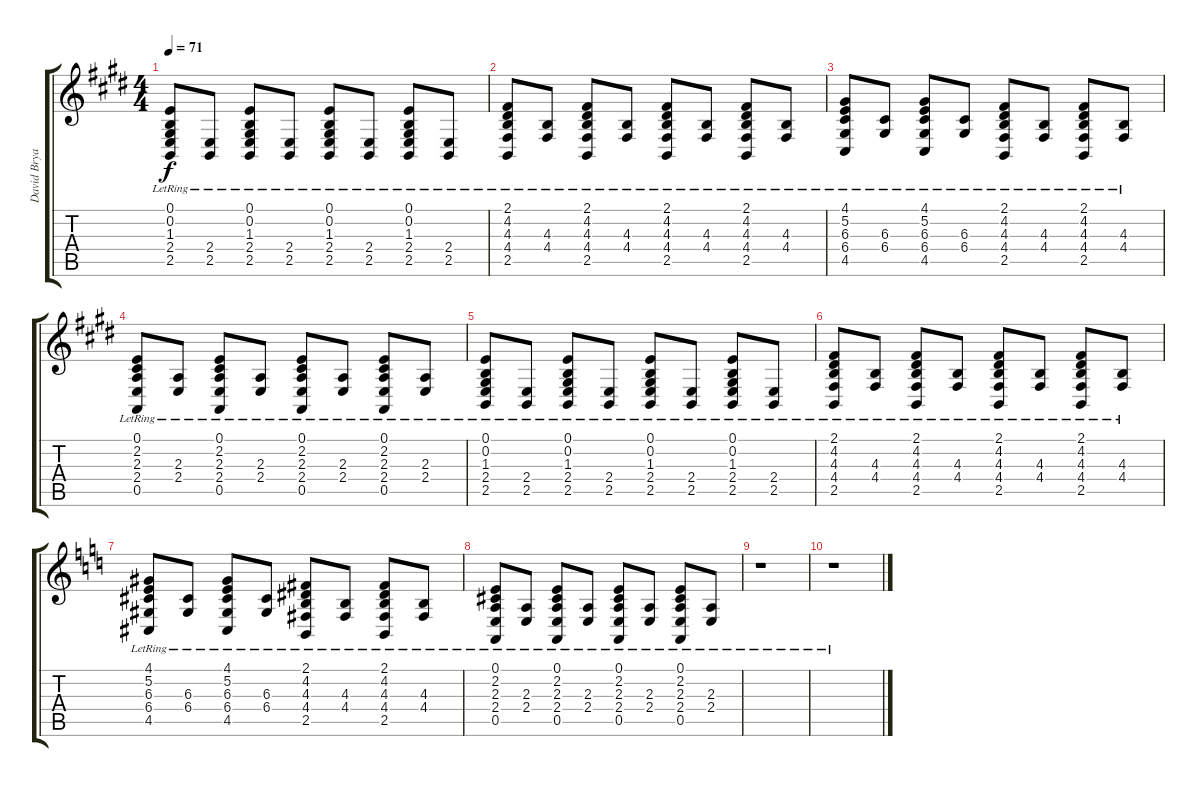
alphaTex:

\track ("David Bryan" "David Brya") {instrument brightacousticpiano}
\staff {score tabs}
\tuning (E4 B3 G3 D3 A2 E2) {hide}
\ts (4 4)
\tempo 71
\clef g2
\ks e
(0.1{lr} 0.2{lr} 1.3{lr} 2.4{lr} 2.5{lr}).8{dy f} (2.4{lr} 2.5{lr}).8 (0.1{lr} 0.2{lr} 1.3{lr} 2.4{lr} 2.5{lr}).8 (2.4{lr} 2.5{lr}).8 (0.1{lr} 0.2{lr} 1.3{lr} 2.4{lr} 2.5{lr}).8 (2.4{lr} 2.5{lr}).8 (0.1{lr} 0.2{lr} 1.3{lr} 2.4{lr} 2.5{lr}).8 (2.4{lr} 2.5{lr}).8 |
(2.1{lr} 4.2{lr} 4.3{lr} 4.4{lr} 2.5{lr}).8 (4.3{lr} 4.4{lr}).8 (2.1{lr} 4.2{lr} 4.3{lr} 4.4{lr} 2.5{lr}).8 (4.3{lr} 4.4{lr}).8 (2.1{lr} 4.2{lr} 4.3{lr} 4.4{lr} 2.5{lr}).8 (4.3{lr} 4.4{lr}).8 (2.1{lr} 4.2{lr} 4.3{lr} 4.4{lr} 2.5{lr}).8 (4.3{lr} 4.4{lr}).8 |
(4.1{lr} 5.2{lr} 6.3{lr} 6.4{lr} 4.5{lr}).8 (6.3{lr} 6.4{lr}).8 (4.1{lr} 5.2{lr} 6.3{lr} 6.4{lr} 4.5{lr}).8 (6.3{lr} 6.4{lr}).8 (2.1{lr} 4.2{lr} 4.3{lr} 4.4{lr} 2.5{lr}).8 (4.3{lr} 4.4{lr}).8 (2.1{lr} 4.2{lr} 4.3{lr} 4.4{lr} 2.5{lr}).8 (4.3{lr} 4.4{lr}).8 |
(0.1{lr} 2.2{lr} 2.3{lr} 2.4{lr} 0.5{lr}).8 (2.3{lr} 2.4{lr}).8 (0.1{lr} 2.2{lr} 2.3{lr} 2.4{lr} 0.5{lr}).8 (2.3{lr} 2.4{lr}).8 (0.1{lr} 2.2{lr} 2.3{lr} 2.4{lr} 0.5{lr}).8 (2.3{lr} 2.4{lr}).8 (0.1{lr} 2.2{lr} 2.3{lr} 2.4{lr} 0.5{lr}).8 (2.3{lr} 2.4{lr}).8 |
(0.1{lr} 0.2{lr} 1.3{lr} 2.4{lr} 2.5{lr}).8{volume 0} (2.4{lr} 2.5{lr}).8 (0.1{lr} 0.2{lr} 1.3{lr} 2.4{lr} 2.5{lr}).8 (2.4{lr} 2.5{lr}).8 (0.1{lr} 0.2{lr} 1.3{lr} 2.4{lr} 2.5{lr}).8 (2.4{lr} 2.5{lr}).8 (0.1{lr} 0.2{lr} 1.3{lr} 2.4{lr} 2.5{lr}).8 (2.4{lr} 2.5{lr}).8 |
(2.1{lr} 4.2{lr} 4.3{lr} 4.4{lr} 2.5{lr}).8 (4.3{lr} 4.4{lr}).8 (2.1{lr} 4.2{lr} 4.3{lr} 4.4{lr} 2.5{lr}).8 (4.3{lr} 4.4{lr}).8 (2.1{lr} 4.2{lr} 4.3{lr} 4.4{lr} 2.5{lr}).8 (4.3{lr} 4.4{lr}).8 (2.1{lr} 4.2{lr} 4.3{lr} 4.4{lr} 2.5{lr}).8 (4.3{lr} 4.4{lr}).8 |
\ks c
(4.1{lr} 5.2{lr} 6.3{lr} 6.4{lr} 4.5{lr}).8 (6.3{lr} 6.4{lr}).8 (4.1{lr} 5.2{lr} 6.3{lr} 6.4{lr} 4.5{lr}).8 (6.3{lr} 6.4{lr}).8 (2.1{lr} 4.2{lr} 4.3{lr} 4.4{lr} 2.5{lr}).8 (4.3{lr} 4.4{lr}).8 (2.1{lr} 4.2{lr} 4.3{lr} 4.4{lr} 2.5{lr}).8 (4.3{lr} 4.4{lr}).8 |
(0.1{lr} 2.2{lr} 2.3{lr} 2.4{lr} 0.5{lr}).8 (2.3{lr} 2.4{lr}).8 (0.1{lr} 2.2{lr} 2.3{lr} 2.4{lr} 0.5{lr}).8 (2.3{lr} 2.4{lr}).8 (0.1{lr} 2.2{lr} 2.3{lr} 2.4{lr} 0.5{lr}).8 (2.3{lr} 2.4{lr}).8 (0.1{lr} 2.2{lr} 2.3{lr} 2.4{lr} 0.5{lr}).8 (2.3{lr} 2.4{lr}).8 |
r.1 |
r.1
